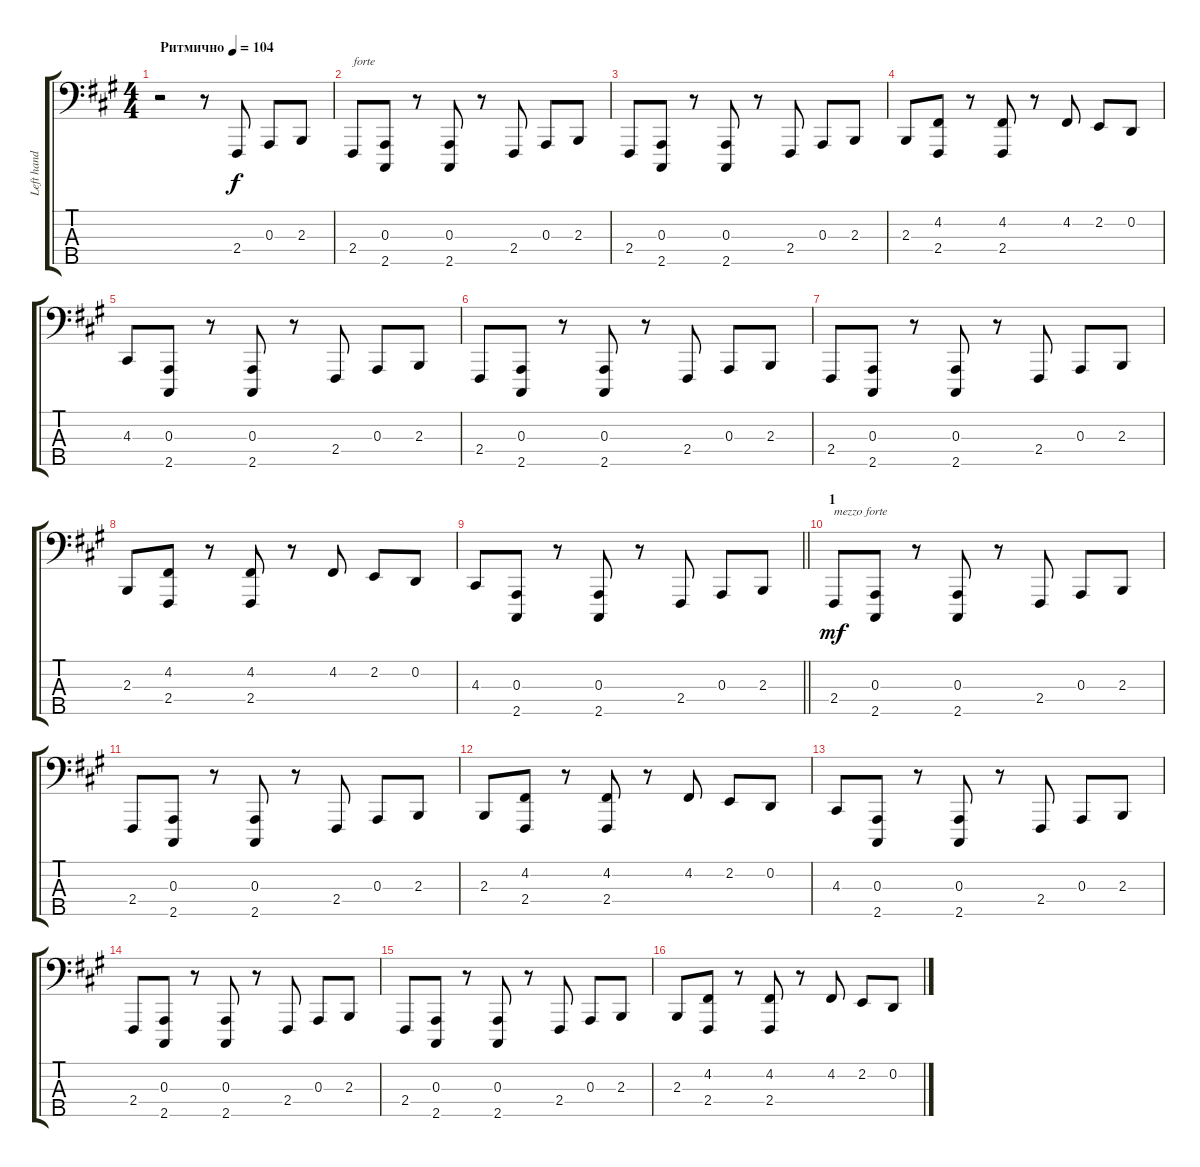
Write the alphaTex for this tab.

\track ("Left hand" "Left hand") {instrument brightacousticpiano}
\staff {score tabs}
\tuning (G2 D2 A1 E1 B0) {hide}
\ts (4 4)
\tempo (104 "Ритмично")
\clef f4
\ks a
r.2{dy f instrument brightacousticpiano} r.8 2.4.8 0.3.8 2.3.8 |
2.4.8{txt "forte"} (0.3 2.5).8 r.8 (0.3 2.5).8 r.8 2.4.8 0.3.8 2.3.8 |
2.4.8 (0.3 2.5).8 r.8 (0.3 2.5).8 r.8 2.4.8 0.3.8 2.3.8 |
2.3.8 (4.2 2.4).8 r.8 (4.2 2.4).8 r.8 4.2.8 2.2.8 0.2.8 |
4.3.8 (0.3 2.5).8 r.8 (0.3 2.5).8 r.8 2.4.8 0.3.8 2.3.8 |
2.4.8 (0.3 2.5).8 r.8 (0.3 2.5).8 r.8 2.4.8 0.3.8 2.3.8 |
2.4.8 (0.3 2.5).8 r.8 (0.3 2.5).8 r.8 2.4.8 0.3.8 2.3.8 |
2.3.8 (4.2 2.4).8 r.8 (4.2 2.4).8 r.8 4.2.8 2.2.8 0.2.8 |
\barLineRight lightlight
4.3.8 (0.3 2.5).8 r.8 (0.3 2.5).8 r.8 2.4.8 0.3.8 2.3.8 |
\section ("" "1")
2.4.8{txt "mezzo forte" dy mf} (0.3 2.5).8 r.8 (0.3 2.5).8 r.8 2.4.8 0.3.8 2.3.8 |
2.4.8 (0.3 2.5).8 r.8 (0.3 2.5).8 r.8 2.4.8 0.3.8 2.3.8 |
2.3.8 (4.2 2.4).8 r.8 (4.2 2.4).8 r.8 4.2.8 2.2.8 0.2.8 |
4.3.8 (0.3 2.5).8 r.8 (0.3 2.5).8 r.8 2.4.8 0.3.8 2.3.8 |
2.4.8 (0.3 2.5).8 r.8 (0.3 2.5).8 r.8 2.4.8 0.3.8 2.3.8 |
2.4.8 (0.3 2.5).8 r.8 (0.3 2.5).8 r.8 2.4.8 0.3.8 2.3.8 |
2.3.8 (4.2 2.4).8 r.8 (4.2 2.4).8 r.8 4.2.8 2.2.8 0.2.8
